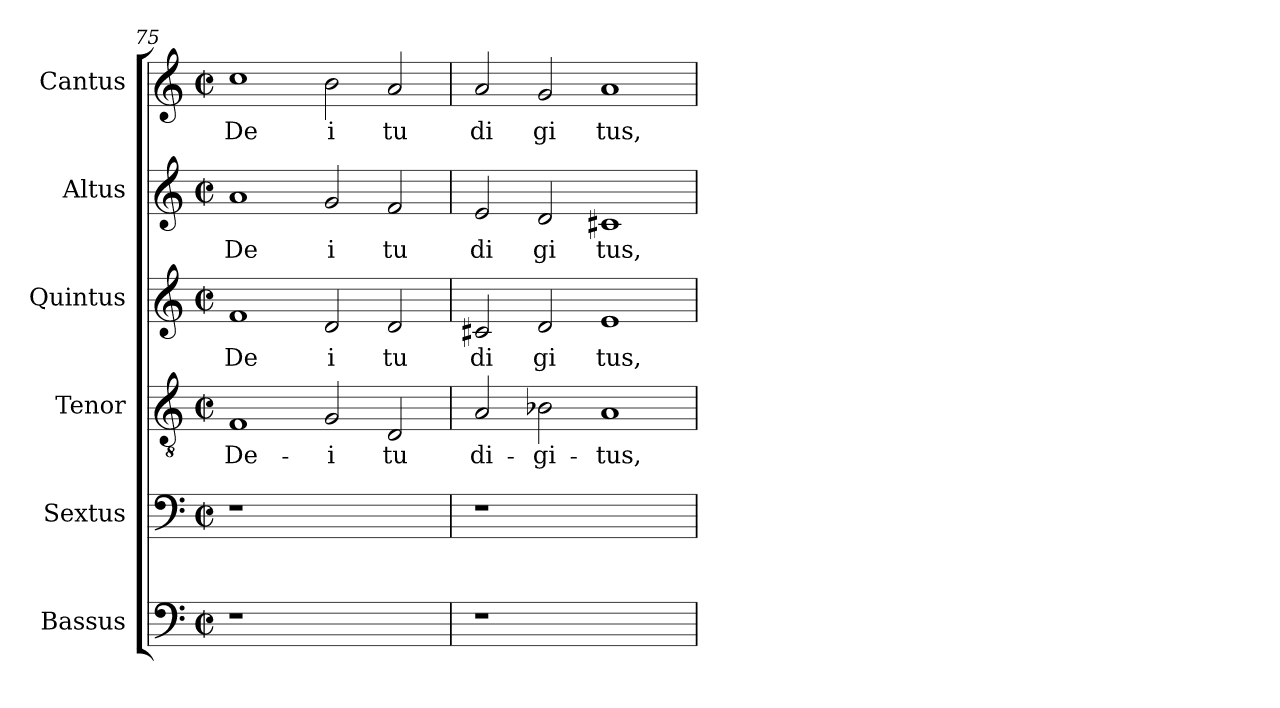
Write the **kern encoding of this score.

**kern	**kern	**kern	**text	**kern	**text	**kern	**text	**kern	**text
*part6	*part5	*part4	*part4	*part3	*part3	*part2	*part2	*part1	*part1
*staff6	*staff5	*staff4	*staff4	*staff3	*staff3	*staff2	*staff2	*staff1	*staff1
*I"Bassus	*I"Sextus	*I"Tenor	*	*I"Quintus	*	*I"Altus	*	*I"Cantus	*
*I'Bassus	*I'Sextus	*I'Tenor	*	*I'Quintus	*	*I'Altus	*	*I'Cantus	*
!!LO:LB:g=z
*clefF4	*clefF4	*clefGv2	*	*clefG2	*	*clefG2	*	*clefG2	*
*k[]	*k[]	*k[]	*	*k[]	*	*k[]	*	*k[]	*
*C:	*C:	*C:	*	*C:	*	*C:	*	*C:	*
*M2/2	*M2/2	*M2/2	*	*M2/2	*	*M2/2	*	*M2/2	*
*met(c|)	*met(c|)	*met(c|)	*	*met(c|)	*	*met(c|)	*	*met(c|)	*
=75	=75	=75	=75	=75	=75	=75	=75	=75	=75
!	!	!	!LO:LY:b:cj	!	!LO:LY:b:cj	!	!LO:LY:b:cj	!	!LO:LY:b:cj
1r	1r	1F	De-	1f	De	1a	De	1cc	De
!	!	!	!LO:LY:b:cj	!	!LO:LY:b:cj	!	!LO:LY:b:cj	!	!LO:LY:b:cj
1ryy	1ryy	2G/	-i	2d/	i	2g/	i	2b\	i
!	!	!	!LO:LY:b:cj	!	!LO:LY:b:cj	!	!LO:LY:b:cj	!	!LO:LY:b:cj
.	.	2D/	tu	2d/	tu	2f/	tu	2a/	tu
=76	=76	=76	=76	=76	=76	=76	=76	=76	=76
!	!	!	!LO:LY:b:cj	!	!LO:LY:b:cj	!	!LO:LY:b:cj	!	!LO:LY:b:cj
1r	1r	2A/	di-	2c#X/	di	2e/	di	2a/	di
!	!	!	!LO:LY:b:cj	!	!LO:LY:b:cj	!	!LO:LY:b:cj	!	!LO:LY:b:cj
.	.	2B-X\	-gi-	2d/	gi	2d/	gi	2g/	gi
!	!	!	!LO:LY:b:cj	!	!LO:LY:b:cj	!	!LO:LY:b:cj	!	!LO:LY:b:cj
1ryy	1ryy	1A	-tus,	1e	tus,	1c#X	tus,	1a	tus,
=	=	=	=	=	=	=	=	=	=
*-	*-	*-	*-	*-	*-	*-	*-	*-	*-
